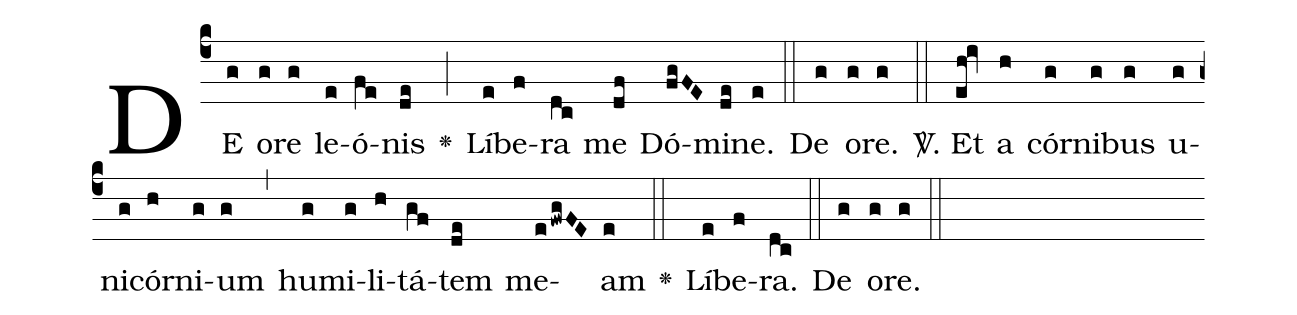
%%
(c4) DE(g) o(g)re(g) le(e)ó(fe)nis(de) <v>\greheightstar</v>(;) Lí(e)be(f)ra(dc) me(df) Dó(fgFE)mi(de)ne.(e) (::)

De(g) o(g)re.(g) (::)

<sp>V/</sp>. Et(eh!iv) a(h) cór(g)ni(g)bus(g) u(g)ni(g)cór(h)ni(g)um(g) (,) hu(g)mi(g)li(h)tá(gf)tem(de) me(efwgFE)am(e) <v>\greheightstar</v>(::)

Lí(e)be(f)ra.(dc) (::) De(g) o(g)re.(g) (::)
